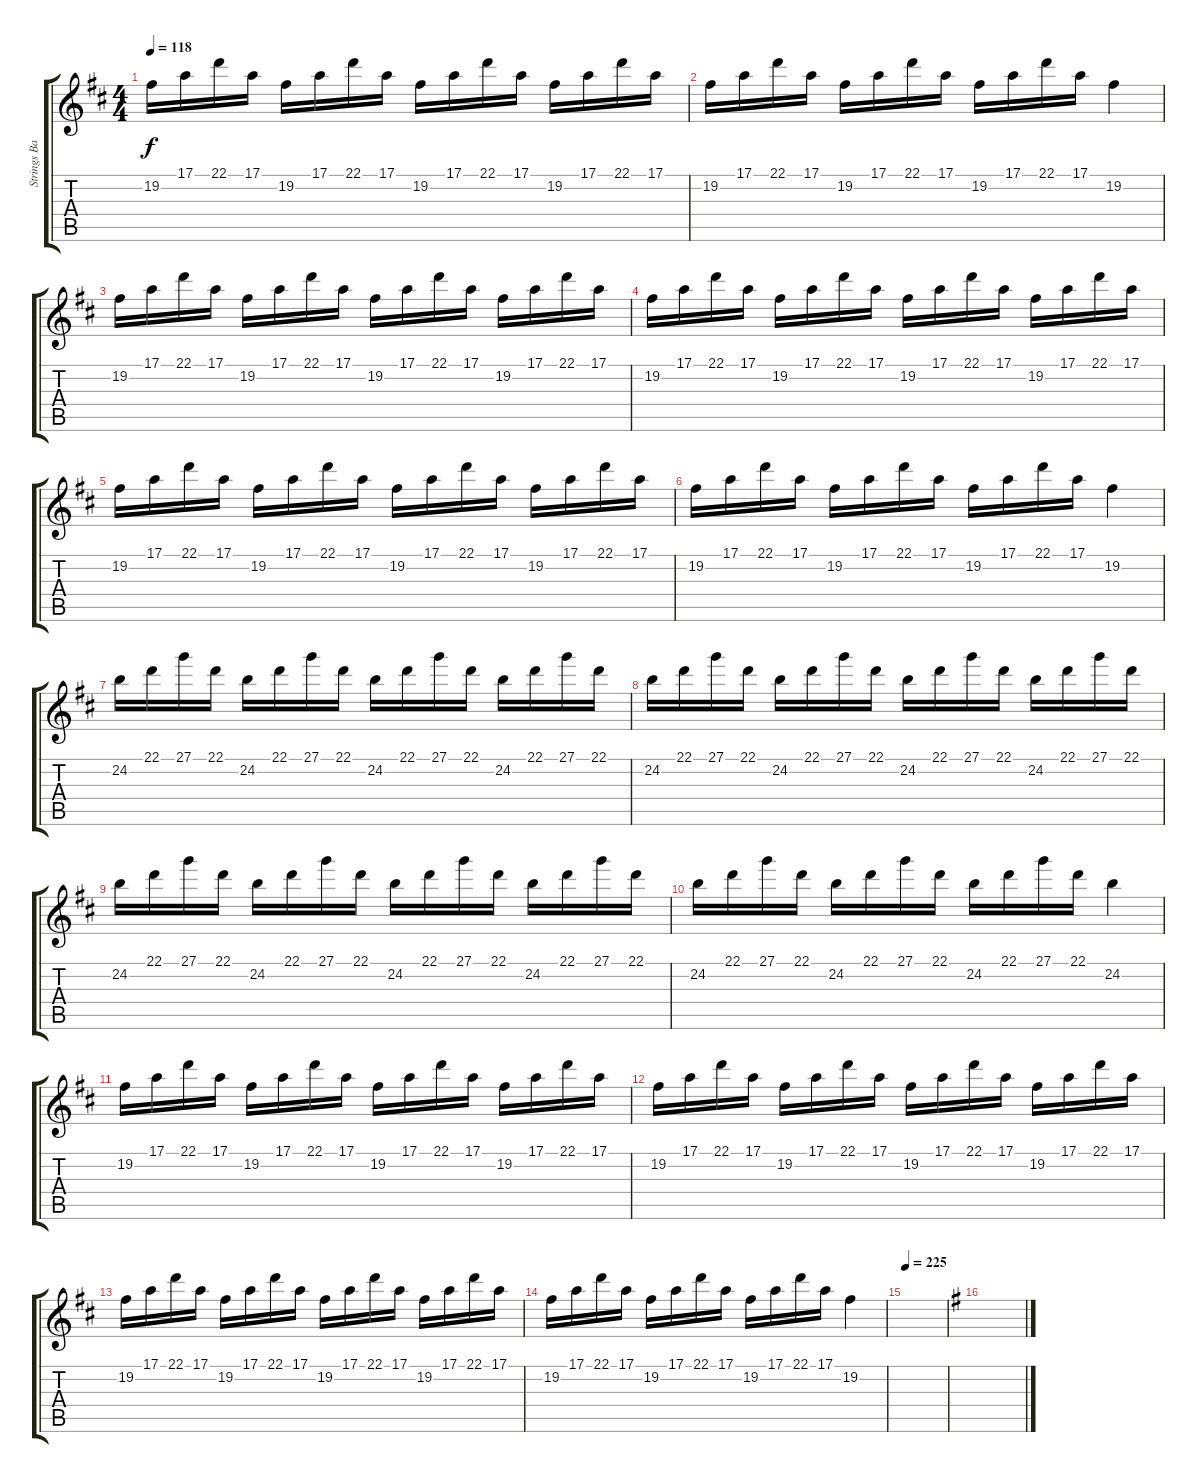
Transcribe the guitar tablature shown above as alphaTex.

\track ("Strings Backing 1" "Strings Ba") {instrument stringensemble1}
\staff {score tabs}
\tuning (E4 B3 G3 D3 A2 E2) {hide}
\ts (4 4)
\tempo 118
\clef g2
\ks d
19.2.16{dy f} 17.1.16 22.1.16 17.1.16 19.2.16 17.1.16 22.1.16 17.1.16 19.2.16 17.1.16 22.1.16 17.1.16 19.2.16 17.1.16 22.1.16 17.1.16 |
19.2.16 17.1.16 22.1.16 17.1.16 19.2.16 17.1.16 22.1.16 17.1.16 19.2.16 17.1.16 22.1.16 17.1.16 19.2.4 |
19.2.16 17.1.16 22.1.16 17.1.16 19.2.16 17.1.16 22.1.16 17.1.16 19.2.16 17.1.16 22.1.16 17.1.16 19.2.16 17.1.16 22.1.16 17.1.16 |
19.2.16 17.1.16 22.1.16 17.1.16 19.2.16 17.1.16 22.1.16 17.1.16 19.2.16 17.1.16 22.1.16 17.1.16 19.2.16 17.1.16 22.1.16 17.1.16 |
19.2.16 17.1.16 22.1.16 17.1.16 19.2.16 17.1.16 22.1.16 17.1.16 19.2.16 17.1.16 22.1.16 17.1.16 19.2.16 17.1.16 22.1.16 17.1.16 |
19.2.16 17.1.16 22.1.16 17.1.16 19.2.16 17.1.16 22.1.16 17.1.16 19.2.16 17.1.16 22.1.16 17.1.16 19.2.4 |
24.2.16 22.1.16 27.1.16 22.1.16 24.2.16 22.1.16 27.1.16 22.1.16 24.2.16 22.1.16 27.1.16 22.1.16 24.2.16 22.1.16 27.1.16 22.1.16 |
24.2.16 22.1.16 27.1.16 22.1.16 24.2.16 22.1.16 27.1.16 22.1.16 24.2.16 22.1.16 27.1.16 22.1.16 24.2.16 22.1.16 27.1.16 22.1.16 |
24.2.16 22.1.16 27.1.16 22.1.16 24.2.16 22.1.16 27.1.16 22.1.16 24.2.16 22.1.16 27.1.16 22.1.16 24.2.16 22.1.16 27.1.16 22.1.16 |
24.2.16 22.1.16 27.1.16 22.1.16 24.2.16 22.1.16 27.1.16 22.1.16 24.2.16 22.1.16 27.1.16 22.1.16 24.2.4 |
19.2.16 17.1.16 22.1.16 17.1.16 19.2.16 17.1.16 22.1.16 17.1.16 19.2.16 17.1.16 22.1.16 17.1.16 19.2.16 17.1.16 22.1.16 17.1.16 |
19.2.16 17.1.16 22.1.16 17.1.16 19.2.16 17.1.16 22.1.16 17.1.16 19.2.16 17.1.16 22.1.16 17.1.16 19.2.16 17.1.16 22.1.16 17.1.16 |
19.2.16 17.1.16 22.1.16 17.1.16 19.2.16 17.1.16 22.1.16 17.1.16 19.2.16 17.1.16 22.1.16 17.1.16 19.2.16 17.1.16 22.1.16 17.1.16 |
19.2.16 17.1.16 22.1.16 17.1.16 19.2.16 17.1.16 22.1.16 17.1.16 19.2.16 17.1.16 22.1.16 17.1.16 19.2.4 |
\tempo 225
|
\ks g
